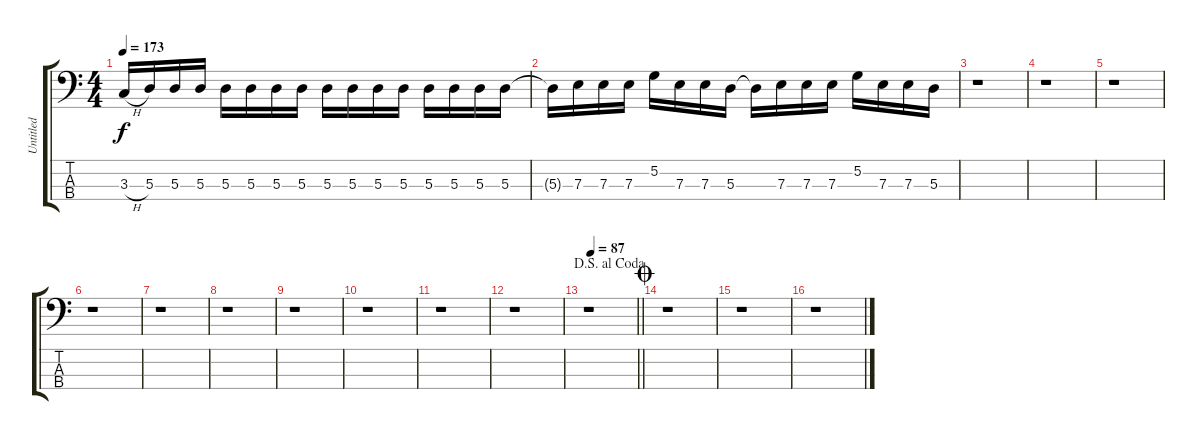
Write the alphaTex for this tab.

\track ("Untitled" "Untitled") {instrument electricbassfinger}
\staff {score tabs}
\tuning (G2 D2 A1 E1) {hide}
\ts (4 4)
\tempo 173
\clef f4
\ks c
3.3{h}.16{dy f} 5.3.16 5.3.16 5.3.16 5.3.16 5.3.16 5.3.16 5.3.16 5.3.16 5.3.16 5.3.16 5.3.16 5.3.16 5.3.16 5.3.16 5.3.16 |
5.3{t}.16 7.3.16 7.3.16 7.3.16 5.2.16 7.3.16 7.3.16 5.3.16 5.3{t}.16 7.3.16 7.3.16 7.3.16 5.2.16 7.3.16 7.3.16 5.3.16 |
r.1 |
r.1 |
r.1 |
r.1 |
r.1 |
r.1 |
r.1 |
r.1 |
r.1 |
r.1 |
\jump dalsegnoalcoda
\tempo (87 0.0625)
\barLineRight lightlight
r.1 |
\jump coda
r.1 |
r.1 |
r.1
